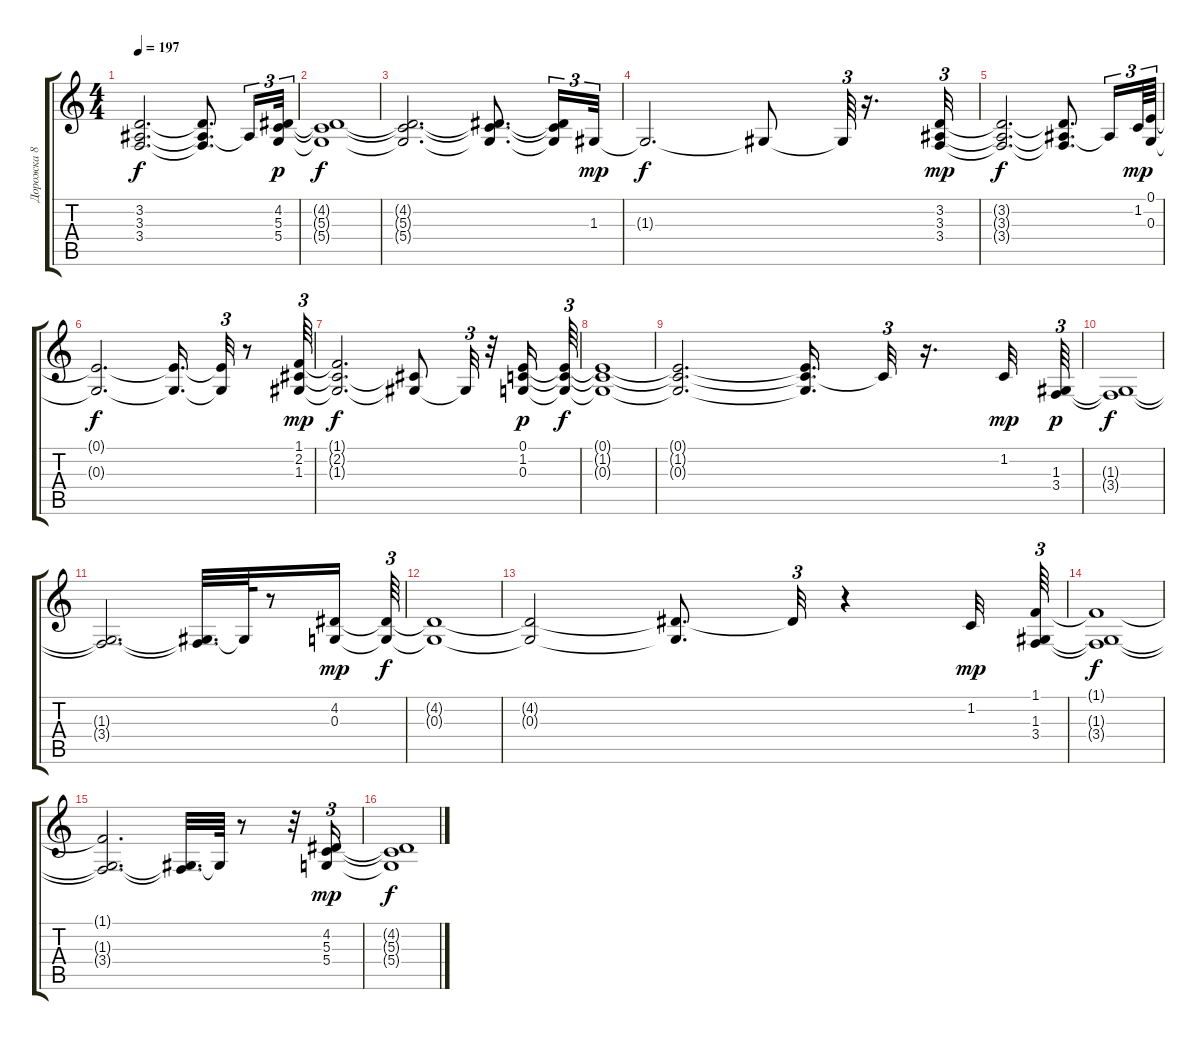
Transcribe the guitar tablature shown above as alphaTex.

\track ("Дорожка 8" "Дорожка 8") {instrument pad2warm}
\staff {score tabs}
\tuning (E4 B3 G3 D3 A2 E2) {hide}
\ts (4 4)
\tempo 197
\clef g2
\ks c
(3.2{t} 3.3{t} 3.4{t}).2{d dy f} (3.2{t} 3.3{t} 3.4{t}).8{d} 3.3{t}.16{tu (3 2)} (4.2 5.3 5.4).32{tu (3 2) dy p} |
(4.2{t} 5.3{t} 5.4{t}).1{dy f} |
(4.2{t} 5.3{t} 5.4{t}).2{d} (4.2{t} 5.3{t} 5.4{t}).8{d} (4.2{t} 5.3{t} 5.4{t}).16{tu (3 2)} 1.3.32{tu (3 2) dy mp} |
1.3{t}.2{d dy f} 1.3{t}.8 1.3{t}.64{tu (3 2)} r.16{d} (3.2 3.3 3.4).32{tu (3 2) dy mp} |
(3.2{t} 3.3{t} 3.4{t}).2{d dy f} (3.2{t} 3.3{t} 3.4{t}).8{d} 3.3{t}.16{tu (3 2)} 1.2.64{tu (3 2) dy mp} (0.1 0.3).64{tu (3 2)} |
(0.1{t} 0.3{t}).2{d dy f} (0.1{t} 0.3{t}).16{d} (0.1{t} 0.3{t}).32{tu (3 2)} r.8 (1.1 2.2 1.3).64{tu (3 2) dy mp} |
(1.1{t} 2.2{t} 1.3{t}).2{d dy f} (2.2{t} 1.3{t}).8 1.3{t}.32{tu (3 2)} r.32 (0.1 1.2 0.3).16{dy p} (0.1{t} 1.2{t} 0.3{t}).64{tu (3 2) dy f} |
(0.1{t} 1.2{t} 0.3{t}).1 |
(0.1{t} 1.2{t} 0.3{t}).2{d} (0.1{t} 1.2{t} 0.3{t}).16{d} 1.2{t}.32{tu (3 2)} r.16{d} 1.2.32{dy mp} (1.3 3.4).64{tu (3 2) dy p} |
(1.3{t} 3.4{t}).1{dy f} |
(1.3{t} 3.4{t}).2{d} (1.3{t} 3.4{t}).32{d} 1.3{t}.64 r.8 (4.2 0.3).16{dy mp} (4.2{t} 0.3{t}).64{tu (3 2) dy f} |
(4.2{t} 0.3{t}).1 |
(4.2{t} 0.3{t}).2 (4.2{t} 0.3{t}).8{d} 4.2{t}.32{tu (3 2)} r.4 1.2.32{dy mp} (1.1 1.3 3.4).64{tu (3 2)} |
(1.1{t} 1.3{t} 3.4{t}).1{dy f} |
(1.1{t} 1.3{t} 3.4{t}).2{d} (1.3{t} 3.4{t}).32{d} 1.3{t}.64 r.8 r.32 (4.2 5.3 5.4).16{tu (3 2) dy mp} |
(4.2{t} 5.3{t} 5.4{t}).1{dy f}
